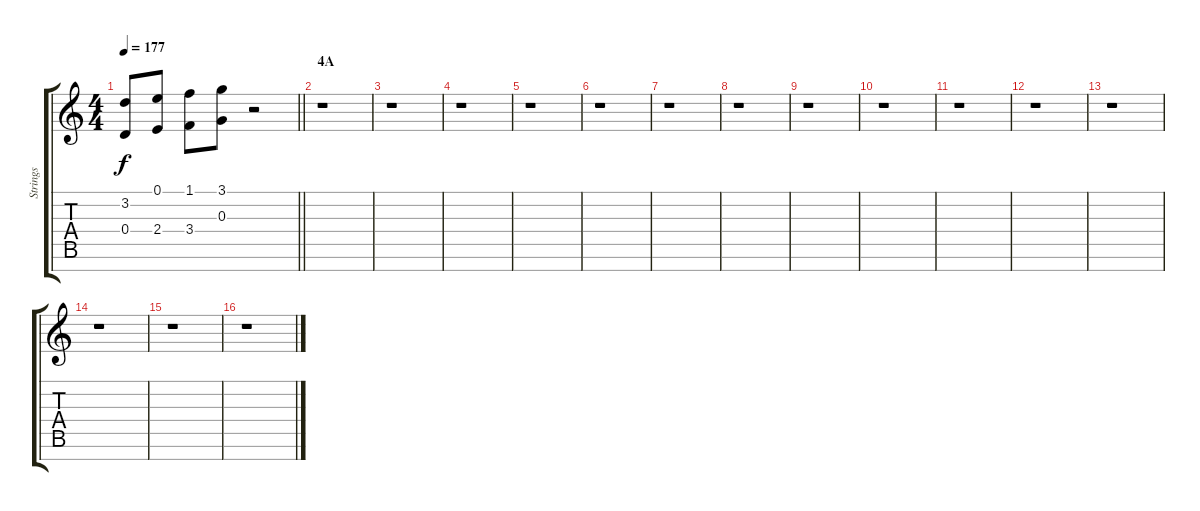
\track ("Strings" "Strings") {instrument stringensemble1}
\staff {score tabs}
\tuning (E5 B4 G4 D4 A3 E3 B2) {hide}
\ts (4 4)
\tempo 177
\clef g2
\barLineRight lightlight
\ks c
(3.2 0.4).8{dy f} (0.1 2.4).8 (1.1 3.4).8 (3.1 0.3).8 r.2 |
\section ("" "4A")
r.1 |
r.1 |
r.1 |
r.1 |
r.1 |
r.1 |
r.1 |
r.1 |
r.1 |
r.1 |
r.1 |
r.1 |
r.1 |
r.1 |
r.1
